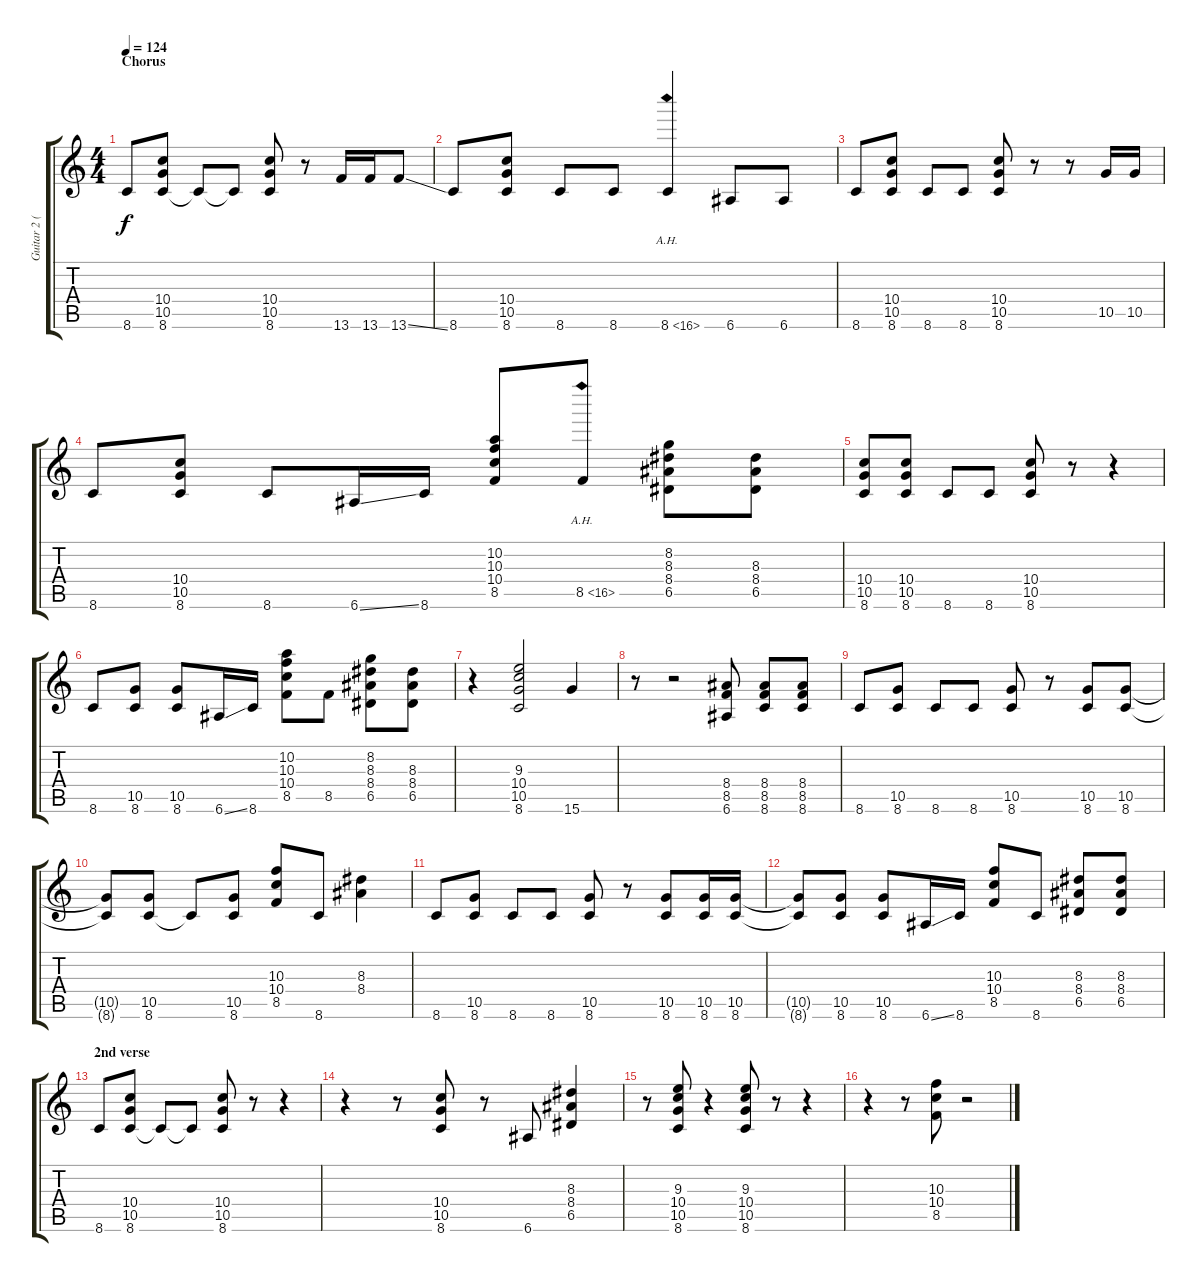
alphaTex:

\track ("Guitar 2 (Standard Tuning)" "Guitar 2 (") {instrument distortionguitar}
\staff {score tabs}
\tuning (E4 B3 G3 D3 A2 E2) {hide}
\ts (4 4)
\section ("" "Chorus")
\tempo 124
\clef g2
\ks c
8.6.8{dy f} (10.4 10.5 8.6).8 8.6{t}.8 8.6{t}.8 (10.4 10.5 8.6).8 r.8 13.6.16 13.6.16 13.6{ss}.8 |
8.6.8 (10.4 10.5 8.6).8 8.6.8 8.6.8 8.6{ah 8}.4 6.6.8 6.6.8 |
8.6.8 (10.4 10.5 8.6).8 8.6.8 8.6.8 (10.4 10.5 8.6).8 r.8 r.8 10.5.16 10.5.16 |
8.6.8 (10.4 10.5 8.6).8 8.6.8 6.6{ss}.16 8.6.16 (10.2 10.3 10.4 8.5).8 8.5{ah 8}.8 (8.2 8.3 8.4 6.5).8 (8.3 8.4 6.5).8 |
(10.4 10.5 8.6).8 (10.4 10.5 8.6).8 8.6.8 8.6.8 (10.4 10.5 8.6).8 r.8 r.4 |
8.6.8 (10.5 8.6).8 (10.5 8.6).8 6.6{ss}.16 8.6.16 (10.2 10.3 10.4 8.5).8 8.5.8 (8.2 8.3 8.4 6.5).8 (8.3 8.4 6.5).8 |
r.4 (9.3 10.4 10.5 8.6).2 15.6.4 |
r.8 r.2 (8.4 8.5 6.6).8 (8.4 8.5 8.6).8 (8.4 8.5 8.6).8 |
8.6.8 (10.5 8.6).8 8.6.8 8.6.8 (10.5 8.6).8 r.8 (10.5 8.6).8 (10.5 8.6).8 |
(10.5{t} 8.6{t}).8 (10.5 8.6).8 8.6{t}.8 (10.5 8.6).8 (10.3 10.4 8.5).8 8.6.8 (8.3 8.4).4 |
8.6.8 (10.5 8.6).8 8.6.8 8.6.8 (10.5 8.6).8 r.8 (10.5 8.6).8 (10.5 8.6).16 (10.5 8.6).16 |
(10.5{t} 8.6{t}).8 (10.5 8.6).8 (10.5 8.6).8 6.6{ss}.16 8.6.16 (10.3 10.4 8.5).8 8.6.8 (8.3 8.4 6.5).8 (8.3 8.4 6.5).8 |
\section ("" "2nd verse")
8.6.8 (10.4 10.5 8.6).8 8.6{t}.8 8.6{t}.8 (10.4 10.5 8.6).8 r.8 r.4 |
r.4 r.8 (10.4 10.5 8.6).8 r.8 6.6.8 (8.3 8.4 6.5).4 |
r.8 (9.3 10.4 10.5 8.6).8 r.4 (9.3 10.4 10.5 8.6).8 r.8 r.4 |
r.4 r.8 (10.3 10.4 8.5).8 r.2
